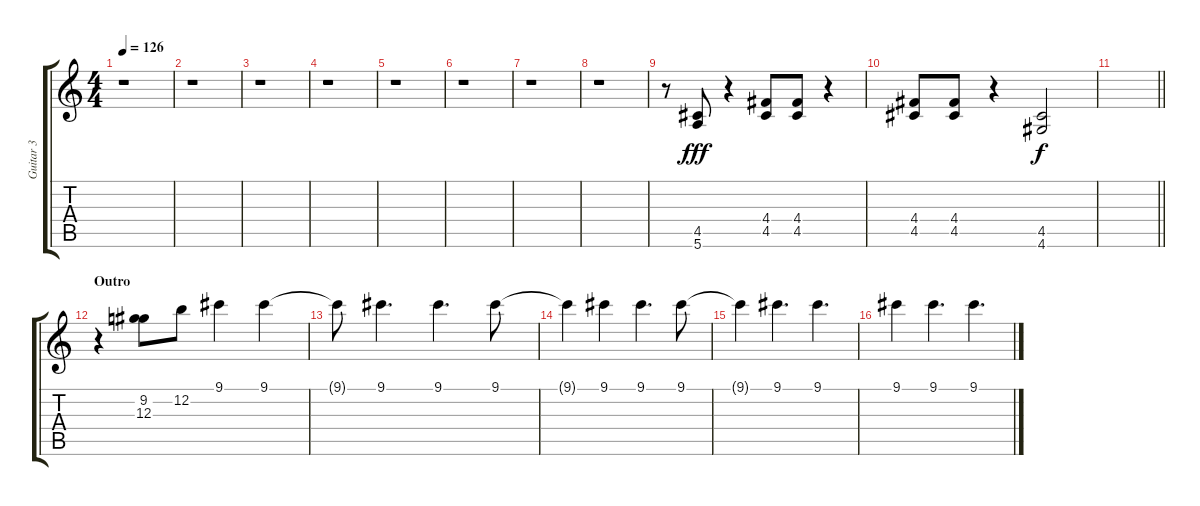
\track ("Guitar 3" "Guitar 3") {instrument distortionguitar}
\staff {score tabs}
\tuning (E4 B3 G3 D3 A2 E2) {hide}
\ts (4 4)
\tempo 126
\clef g2
\ks c
r.1{dy f} |
r.1 |
r.1 |
r.1 |
r.1 |
r.1 |
r.1 |
r.1 |
r.8 (4.5 5.6).8{dy fff volume 11} r.4 (4.4 4.5).8 (4.4 4.5).8 r.4 |
(4.4 4.5).8 (4.4 4.5).8 r.4 (4.5 4.6).2{dy f} |
\barLineRight lightlight
|
\section ("" "Outro")
r.4 (9.2 12.3).8{volume 10} 12.2.8 9.1.4 9.1.4 |
9.1{t}.8 9.1.4{d} 9.1.4{d} 9.1.8 |
9.1{t}.4 9.1.4 9.1.4{d} 9.1.8 |
9.1{t}.4 9.1.4{d} 9.1.4{d} |
9.1.4 9.1.4{d} 9.1.4{d}
